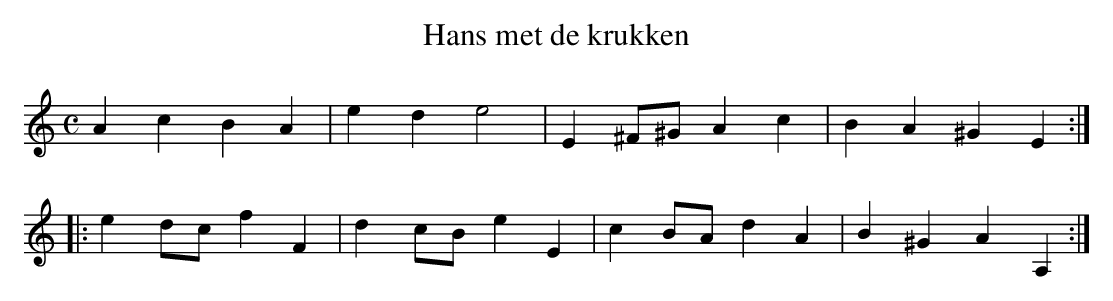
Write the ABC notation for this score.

X:1
T:Hans met de krukken
M:C
K:Amin
A2c2B2A2|e2d2e4|E2^F^GA2c2|B2A2^G2E2:|
|:e2dcf2F2|d2cBe2E2|c2BAd2A2|B2^G2A2A,2:|
